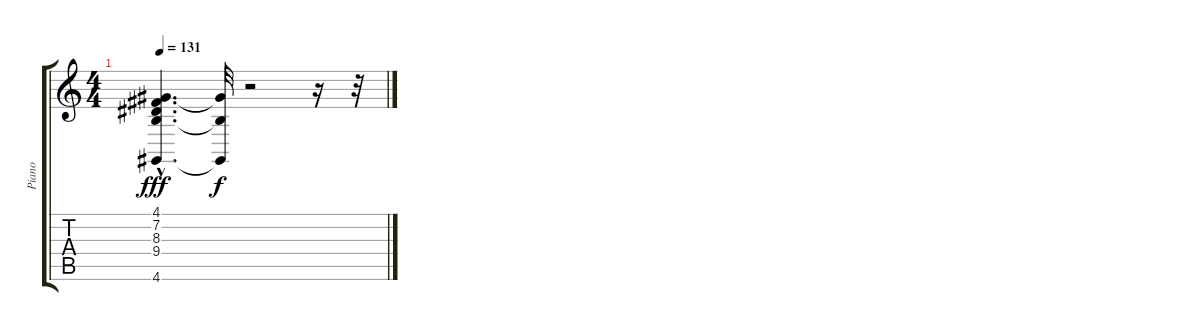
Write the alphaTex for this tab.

\track ("Piano" "Piano") {instrument honkytonkpiano}
\staff {score tabs}
\tuning (E4 B3 G3 D3 A2 E2) {hide}
\ts (4 4)
\tempo 131
\clef g2
\ks c
(4.1{hac} 7.2{hac} 8.3{hac} 9.4{hac} 4.6{hac}).4{d dy fff} (4.1{t} 9.4{t} 4.6{t}).32{dy f} r.2 r.16 r.32
